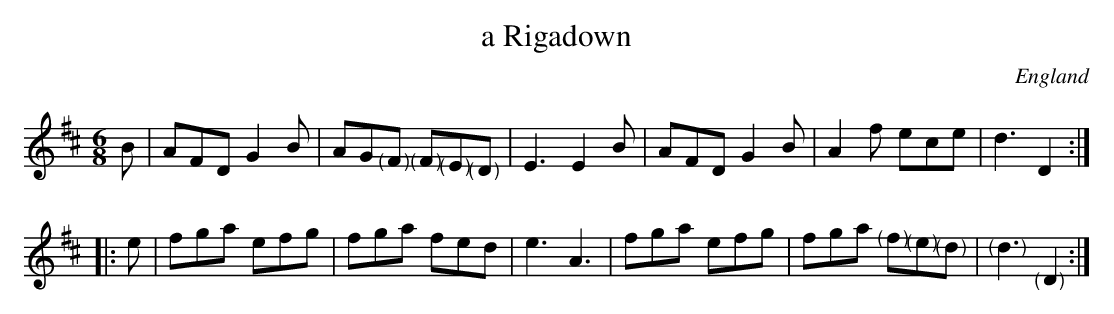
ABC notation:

X:1
T:a Rigadown
L:1/8
M:6/8
O:England
K:D
B | AFD G2B | AG"<("">)"F "<("">)"F"<("">)"E"<("">)"D | E3 E2B | AFD G2B | A2f  ece | d3 D2::
e | fga efg | fga  fed  | e3 A3  | fga efg | fga "<("">)"f"<("">)"e"<("">)"d | "<("">)"d3 "<("">)"D2:|
